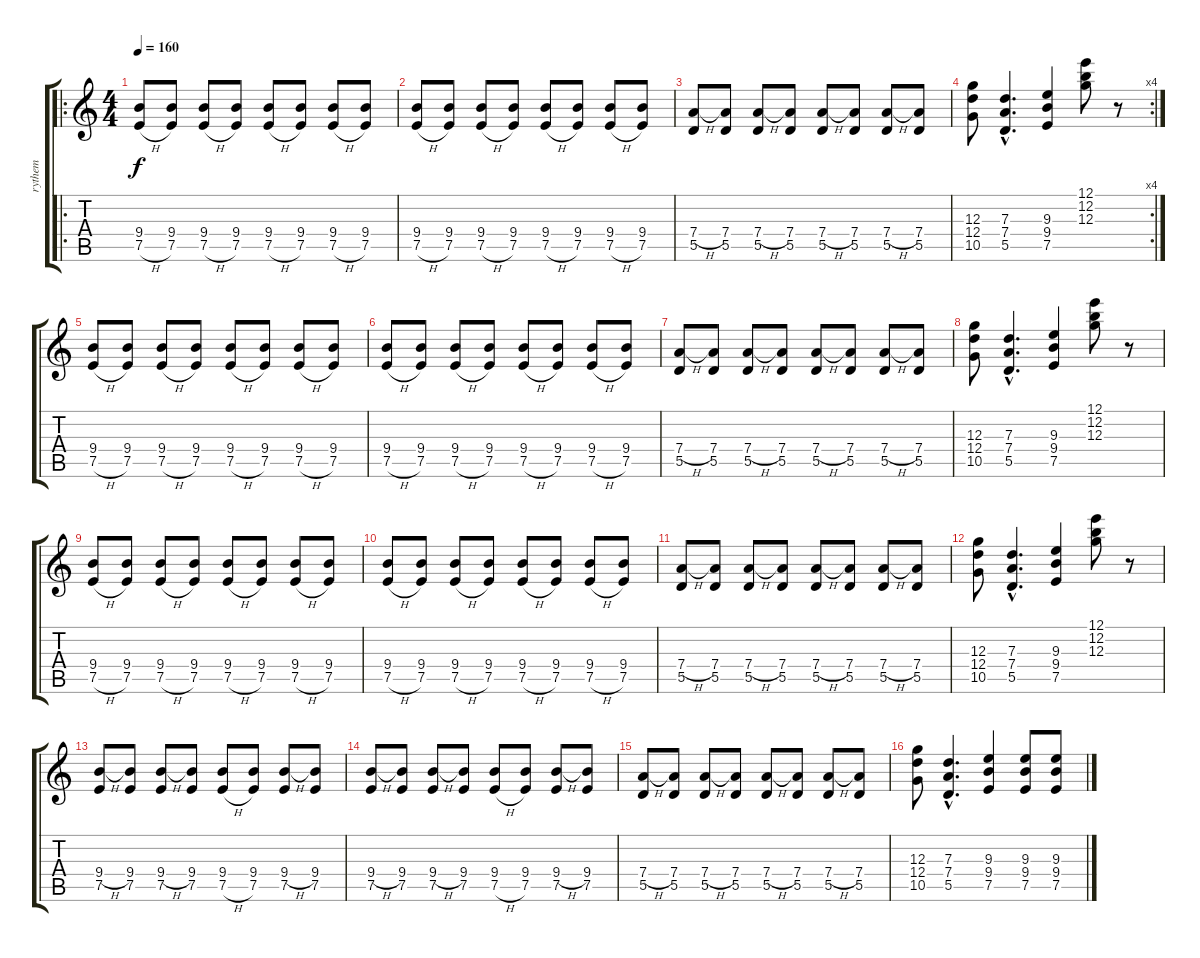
\track ("rythem" "rythem") {instrument distortionguitar}
\staff {score tabs}
\tuning (E4 B3 G3 D3 A2 E2) {hide}
\ro
\ts (4 4)
\tempo 160
\clef g2
\ks c
(9.4 7.5{h}).8{dy f} (9.4 7.5).8 (9.4 7.5{h}).8 (9.4 7.5).8 (9.4 7.5{h}).8 (9.4 7.5).8 (9.4 7.5{h}).8 (9.4 7.5).8 |
(9.4 7.5{h}).8 (9.4 7.5).8 (9.4 7.5{h}).8 (9.4 7.5).8 (9.4 7.5{h}).8 (9.4 7.5).8 (9.4 7.5{h}).8 (9.4 7.5).8 |
(7.4{h} 5.5).8 (7.4 5.5).8 (7.4{h} 5.5).8 (7.4 5.5).8 (7.4{h} 5.5).8 (7.4 5.5).8 (7.4{h} 5.5).8 (7.4 5.5).8 |
\rc 4
(12.3 12.4 10.5).8 (7.3{hac} 7.4{hac} 5.5{hac}).4{d} (9.3 9.4 7.5).4 (12.1 12.2 12.3).8 r.8 |
(9.4 7.5{h}).8 (9.4 7.5).8 (9.4 7.5{h}).8 (9.4 7.5).8 (9.4 7.5{h}).8 (9.4 7.5).8 (9.4 7.5{h}).8 (9.4 7.5).8 |
(9.4 7.5{h}).8 (9.4 7.5).8 (9.4 7.5{h}).8 (9.4 7.5).8 (9.4 7.5{h}).8 (9.4 7.5).8 (9.4 7.5{h}).8 (9.4 7.5).8 |
(7.4{h} 5.5).8 (7.4 5.5).8 (7.4{h} 5.5).8 (7.4 5.5).8 (7.4{h} 5.5).8 (7.4 5.5).8 (7.4{h} 5.5).8 (7.4 5.5).8 |
(12.3 12.4 10.5).8 (7.3{hac} 7.4{hac} 5.5{hac}).4{d} (9.3 9.4 7.5).4 (12.1 12.2 12.3).8 r.8 |
(9.4 7.5{h}).8 (9.4 7.5).8 (9.4 7.5{h}).8 (9.4 7.5).8 (9.4 7.5{h}).8 (9.4 7.5).8 (9.4 7.5{h}).8 (9.4 7.5).8 |
(9.4 7.5{h}).8 (9.4 7.5).8 (9.4 7.5{h}).8 (9.4 7.5).8 (9.4 7.5{h}).8 (9.4 7.5).8 (9.4 7.5{h}).8 (9.4 7.5).8 |
(7.4{h} 5.5).8 (7.4 5.5).8 (7.4{h} 5.5).8 (7.4 5.5).8 (7.4{h} 5.5).8 (7.4 5.5).8 (7.4{h} 5.5).8 (7.4 5.5).8 |
(12.3 12.4 10.5).8 (7.3{hac} 7.4{hac} 5.5{hac}).4{d} (9.3 9.4 7.5).4 (12.1 12.2 12.3).8 r.8 |
(9.4{h} 7.5).8 (9.4 7.5).8 (9.4{h} 7.5).8 (9.4 7.5).8 (9.4 7.5{h}).8 (9.4 7.5).8 (9.4{h} 7.5).8 (9.4 7.5).8 |
(9.4{h} 7.5).8 (9.4 7.5).8 (9.4{h} 7.5).8 (9.4 7.5).8 (9.4 7.5{h}).8 (9.4 7.5).8 (9.4{h} 7.5).8 (9.4 7.5).8 |
(7.4{h} 5.5).8 (7.4 5.5).8 (7.4{h} 5.5).8 (7.4 5.5).8 (7.4{h} 5.5).8 (7.4 5.5).8 (7.4{h} 5.5).8 (7.4 5.5).8 |
(12.3 12.4 10.5).8 (7.3{hac} 7.4{hac} 5.5{hac}).4{d} (9.3 9.4 7.5).4 (9.3 9.4 7.5).8 (9.3 9.4 7.5).8
